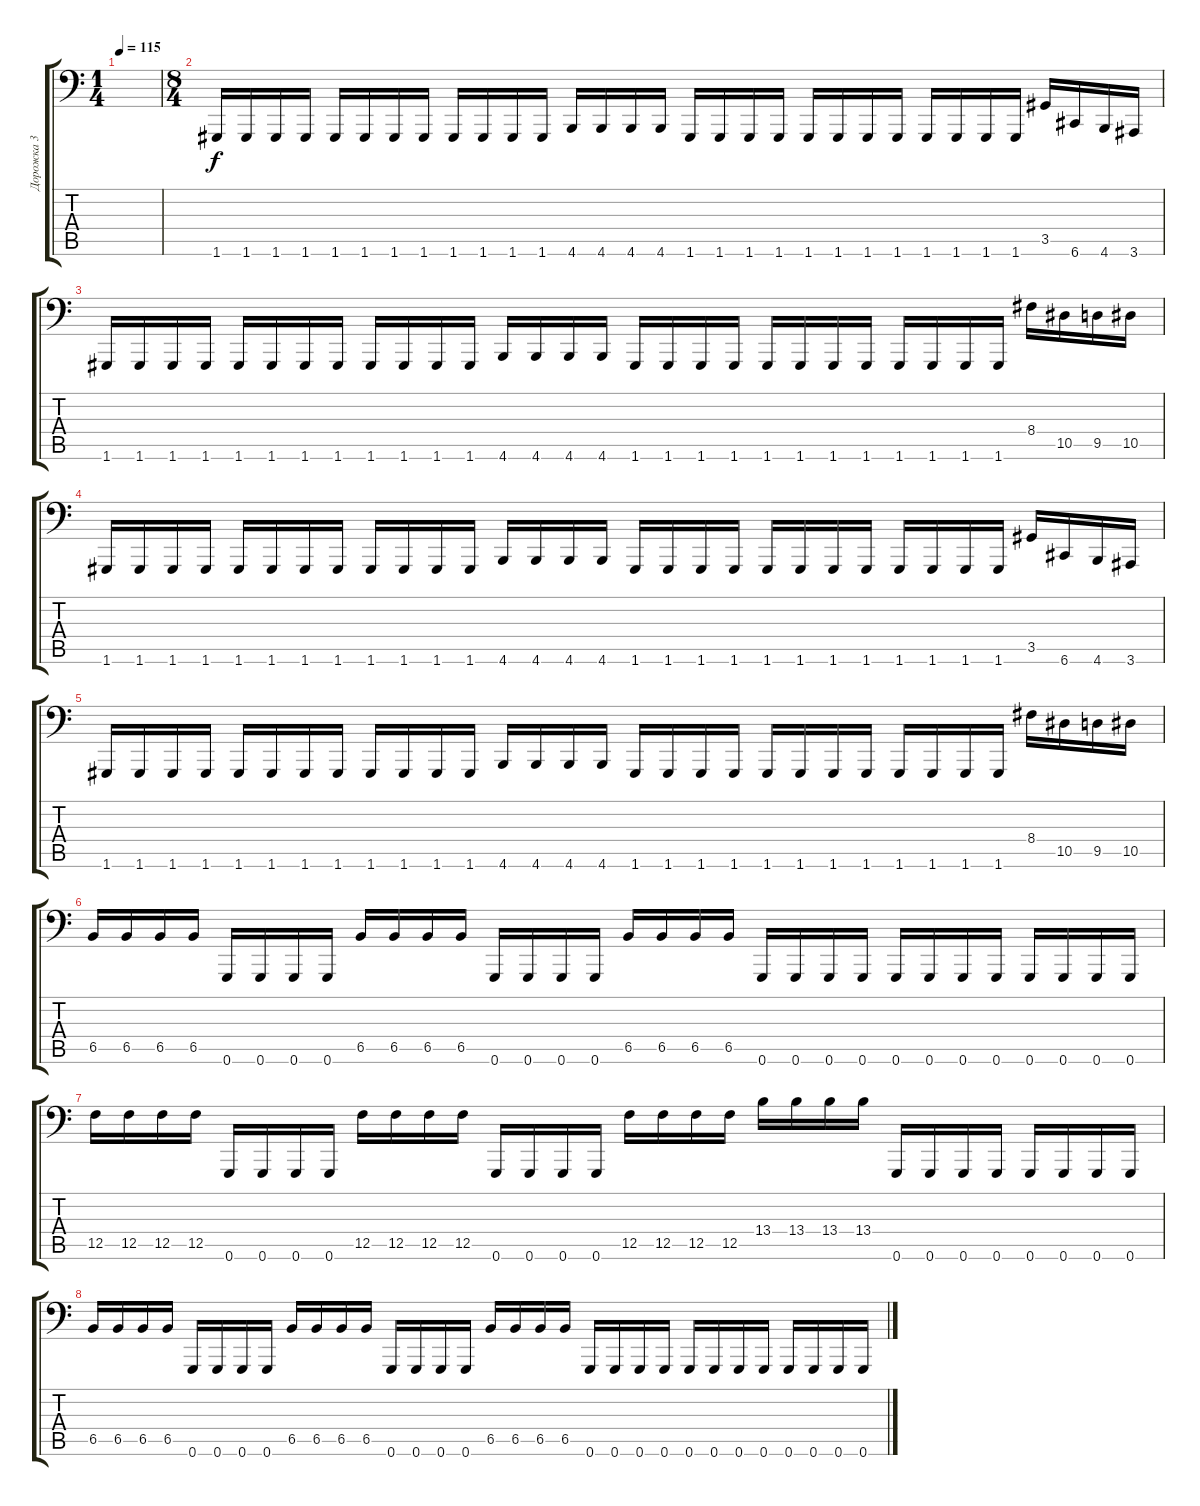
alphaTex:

\track ("Дорожка 3" "Дорожка 3") {instrument electricbasspick}
\staff {score tabs}
\tuning (C3 G2 Eb2 Bb1 F1 G0) {hide}
\ts (1 4)
\tempo 115
\clef f4
\ks c
|
\ts (8 4)
1.6.16 1.6.16 1.6.16 1.6.16 1.6.16 1.6.16 1.6.16 1.6.16 1.6.16 1.6.16 1.6.16 1.6.16 4.6.16 4.6.16 4.6.16 4.6.16 1.6.16 1.6.16 1.6.16 1.6.16 1.6.16 1.6.16 1.6.16 1.6.16 1.6.16 1.6.16 1.6.16 1.6.16 3.5.16 6.6.16 4.6.16 3.6.16 |
1.6.16 1.6.16 1.6.16 1.6.16 1.6.16 1.6.16 1.6.16 1.6.16 1.6.16 1.6.16 1.6.16 1.6.16 4.6.16 4.6.16 4.6.16 4.6.16 1.6.16 1.6.16 1.6.16 1.6.16 1.6.16 1.6.16 1.6.16 1.6.16 1.6.16 1.6.16 1.6.16 1.6.16 8.4.16 10.5.16 9.5.16 10.5.16 |
1.6.16 1.6.16 1.6.16 1.6.16 1.6.16 1.6.16 1.6.16 1.6.16 1.6.16 1.6.16 1.6.16 1.6.16 4.6.16 4.6.16 4.6.16 4.6.16 1.6.16 1.6.16 1.6.16 1.6.16 1.6.16 1.6.16 1.6.16 1.6.16 1.6.16 1.6.16 1.6.16 1.6.16 3.5.16 6.6.16 4.6.16 3.6.16 |
1.6.16 1.6.16 1.6.16 1.6.16 1.6.16 1.6.16 1.6.16 1.6.16 1.6.16 1.6.16 1.6.16 1.6.16 4.6.16 4.6.16 4.6.16 4.6.16 1.6.16 1.6.16 1.6.16 1.6.16 1.6.16 1.6.16 1.6.16 1.6.16 1.6.16 1.6.16 1.6.16 1.6.16 8.4.16 10.5.16 9.5.16 10.5.16 |
6.5.16 6.5.16 6.5.16 6.5.16 0.6.16 0.6.16 0.6.16 0.6.16 6.5.16 6.5.16 6.5.16 6.5.16 0.6.16 0.6.16 0.6.16 0.6.16 6.5.16 6.5.16 6.5.16 6.5.16 0.6.16 0.6.16 0.6.16 0.6.16 0.6.16 0.6.16 0.6.16 0.6.16 0.6.16 0.6.16 0.6.16 0.6.16 |
12.5.16 12.5.16 12.5.16 12.5.16 0.6.16 0.6.16 0.6.16 0.6.16 12.5.16 12.5.16 12.5.16 12.5.16 0.6.16 0.6.16 0.6.16 0.6.16 12.5.16 12.5.16 12.5.16 12.5.16 13.4.16 13.4.16 13.4.16 13.4.16 0.6.16 0.6.16 0.6.16 0.6.16 0.6.16 0.6.16 0.6.16 0.6.16 |
6.5.16 6.5.16 6.5.16 6.5.16 0.6.16 0.6.16 0.6.16 0.6.16 6.5.16 6.5.16 6.5.16 6.5.16 0.6.16 0.6.16 0.6.16 0.6.16 6.5.16 6.5.16 6.5.16 6.5.16 0.6.16 0.6.16 0.6.16 0.6.16 0.6.16 0.6.16 0.6.16 0.6.16 0.6.16 0.6.16 0.6.16 0.6.16
